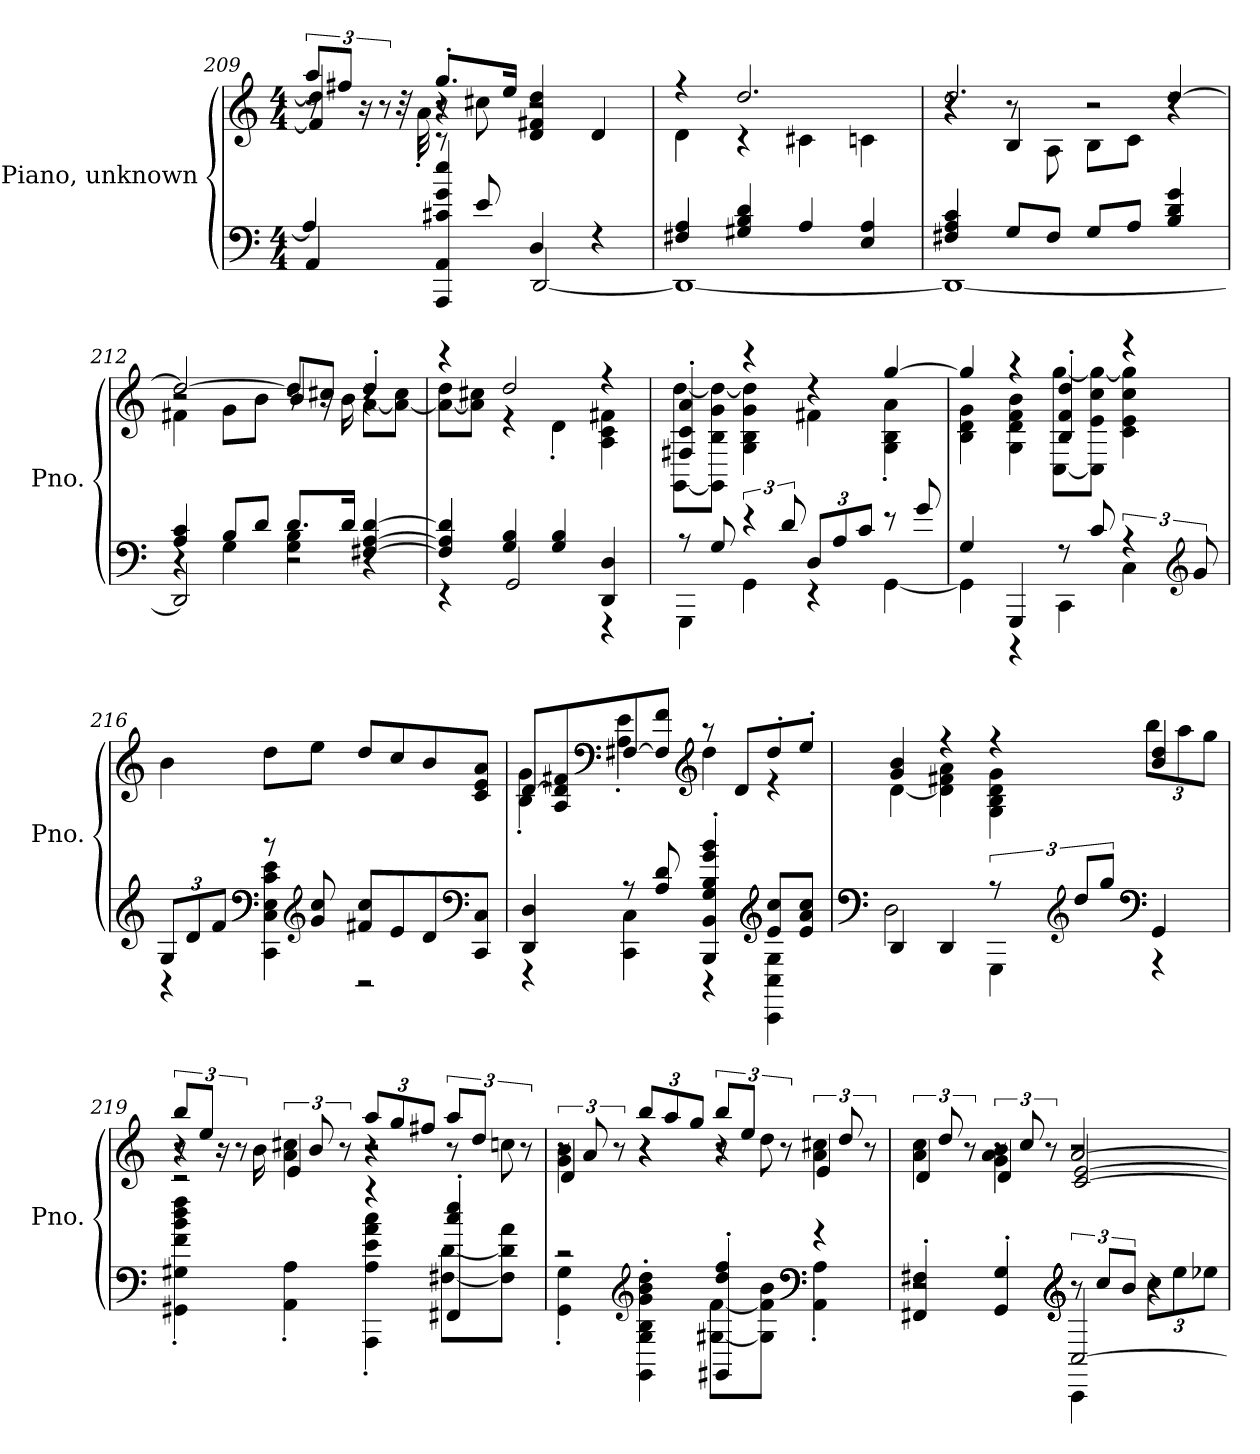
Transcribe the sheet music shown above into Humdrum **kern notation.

**kern	**kern
*part1	*part1
*staff2	*staff1
*I"Piano, unknown	*
*I'Pno.	*
*clefF4	*clefG2
*k[]	*k[]
*M4/4	*M4/4
=209	=209
*^	*^
*	*	*	*^
4AA/	4A/]	12aa/L	8r	4f#/] 4dd/]
.	.	12ff#X/J	.	.
.	.	.	16r	.
.	.	12r	.	.
.	.	.	32r	.
.	.	.	32a'\	.
8r	4AAA/ 4AA/ 4c#X/ 4g/ 4ee/	8.gg'/L	8r	4r
8e/	.	.	8cc#X\	.
.	.	16ee/Jk	.	.
4D/	[2DD/	4d/ 4f#X/ 4dd/	2r	2r
4r	.	4d/	.	.
*	*	*	*v	*v
!!LO:LB:g=z
=210	=210	=210	=210
4F#X/ 4A/	1DD_	4r	4d\
4G#X/ 4B/ 4d/	.	2.dd/	4r
4A/	.	.	4c#X\
4E/ 4A/	.	.	4cn\
=211	=211	=211	=211
*	*	*	*^
4F#X/ 4A/ 4c/	1DD_	2.dd/	4r	4r
8G/L	.	.	8r	4B/
8F#/J	.	.	8A\	.
8G/L	.	.	8B\L	2r
8A/J	.	.	8c\J	.
4B/ 4d/ 4g/	.	[4dd/	4r	.
=212	=212	=212	=212	=212
*	*^	*	*	*
4A/ 4c/	4r	2DD/]	2dd/_	4f#X\	2r
8B/L	4G\	.	.	8g\L	.
8d/J	.	.	.	8b\J	.
8.d/L	4G\ 4B\	2r	8dd/L]	8r	4b/
.	.	.	8cc#X/J	16r	.
16d/Jk	.	.	.	16b\	.
[4F#X/ [4A/ [4d/	4r	.	4dd'/	[8a\L	4r
.	.	.	.	8a\_ 8cc#\J	.
*	*v	*v	*	*	*
*	*	*	*v	*v
=213	=213	=213	=213
4F#/] 4A/] 4d/]	4r	4r	8a\_ 8dd\L
.	.	.	8a\] 8cc#X\J
4G/ 4B/	2GG/	2dd/	4r
4G/ 4B/	.	.	4d'\
4DD/ 4D/	4r	4r	4A\ 4c\ 4f#X\
!!LO:PB:g=z	!!
=214	=214	=214	=214
8r	4GGG\	4F#X/' 4c/' 4a/'	[8GG\ [8dd\L
8G/	.	.	8GG\] 8B\ 8g\ 8dd\_J
6r	4GG\	4r	4G\ 4B\ 4g\ 4dd\]
12d/	.	.	.
*Xbrackettup	*	*	*
12D/L	4r	4r	4f#X\
12A/	.	.	.
12c/J	.	.	.
8r	[4GG\	[4gg/	4G\' 4B\' 4a\'
8g/	.	.	.
=215	=215	=215	=215
4G/	4GG\]	4gg/]	4B\ 4d\ 4g\
4GGG/	4r	4r	4G\ 4d\ 4f\ 4b\
8r	4CC\	4B/' 4f/' 4dd/'	[8C\ [8gg\L
8c/	.	.	8C\] 8e\ 8cc\ 8gg\_J
*brackettup	*	*	*
6r	4C\	4r	4c\ 4e\ 4cc\ 4gg\]
*clefG2	*	*	*
12g/	.	.	.
*	*	*v	*v
=216	=216	=216
*Xbrackettup	*	*
12G/L	4r	4b\
12d/	.	.
12f/J	.	.
*clefF4	*	*
8r	4CC\ 4C\ 4E\ 4c\ 4e\	8dd\L
*clefG2	*	*
8g/ 8cc/	.	8ee\J
8f#X/ 8cc/L	2r	8dd/L
8e/	.	8cc/
8d/	.	8b/
*clefF4	*	*
8CC/ 8C/J	.	8c/ 8e/ 8a/J
!!LO:LB:g=z
=217	=217	=217
*	*	*^
4DD/ 4D/	4r	[8d/L	4B\' 4g\'
.	.	8A/ 8d/] 8f#X/	.
*	*	*clefF4	*
8r	4CC\ 4C\	[8F#X/	4A\' 4e\'
8A/ 8d/	.	8F#/] 8f#/J	.
*	*	*clefG2	*
4BBB/' 4BB/' 4G/' 4B/' 4g/' 4b/'	4r	8r	4dd\
.	.	8d/L	.
*clefG2	*	*	*
8e/ 8cc/L	4CC\ 4C\ 4G\	8dd'/	4r
8e/ 8a/ 8cc/J	.	8ee'/J	.
=218	=218	=218	=218
*clefF4	*	*	*
4DD/	2D\	4g/ 4b/	[4d\
4DD/	.	4r	4d\] 4f#X\ 4a\
*brackettup	*	*	*
12r	4GGG\	4r	4G\ 4B\ 4d\ 4g\
*clefG2	*	*	*
12dd/L	.	.	.
12gg/J	.	.	.
*clefF4	*	*	*
*	*	*	*Xbrackettup
4GG/	4r	4b/ 4dd/	12bb\L
.	.	.	12aa\
.	.	.	12gg\J
*	*	*v	*v
!!LO:LB:g=z
=219	=219	=219
*	*	*brackettup
*	*	*^
*	*	*	*^
2r	4GG#X\' 4G#X\' 4f\' 4b\' 4dd\' 4ff\'	12bb/L	8r	4r
.	.	12ee/J	.	.
.	.	.	16r	.
.	.	12r	.	.
.	.	.	16b\	.
.	4AA\' 4A\'	12r	4a\ 4cc#X\	4e/
.	.	12b/	.	.
.	.	12r	.	.
*	*	*Xbrackettup	*	*
4r	4AAA\' 4A\' 4e\' 4a\' 4cc\'	12aa/L	4r	2r
.	.	12gg/	.	.
.	.	12ff#X/J	.	.
*	*	*brackettup	*	*
4FF#X/' 4cc/' 4ee/'	[8F#X\ [8d\L	12aa/L	8r	.
.	.	12dd/J	.	.
.	8F#\] 8d\] 8a\J	.	8ccn\	.
.	.	12r	.	.
=220	=220	=220	=220	=220
2r	4GG\' 4G\'	12r	4g\ 4b\	4d/
.	.	12a/	.	.
.	.	12r	.	.
*clefG2	*	*	*	*
*	*	*Xbrackettup	*	*
.	4GG\' 4G\' 4B\' 4g\' 4b\' 4dd\'	12bb/L	4r	4r
.	.	12aa/	.	.
.	.	12gg/J	.	.
*	*	*brackettup	*	*
4GG#X/' 4dd/' 4ff/'	[8G#X\ [8f\L	12bb/L	8r	4r
.	.	12ee/J	.	.
.	8G#\] 8f\] 8b\J	.	8dd\	.
.	.	12r	.	.
*clefF4	*	*	*	*
4r	4AA\' 4A\'	12r	4a\ 4cc#X\	4e/
.	.	12dd/	.	.
.	.	12r	.	.
!!LO:LB:g=z	!!	!!
=221	=221	=221	=221	=221
*	*^	*	*	*
4FF#X/' 4F#X/'	2r	2r	12r	4a\ 4cc\	4d/
.	.	.	12dd/	.	.
.	.	.	12r	.	.
4GG/' 4G/'	.	.	12r	4g\ 4a\ 4b\	4d/
.	.	.	12cc/	.	.
.	.	.	12r	.	.
*clefG2	*	*	*	*	*
12r	4CC\	[2C/	[2a/	2r	[2c/ [2e/
12cc/L	.	.	.	.	.
12b/J	.	.	.	.	.
*	*Xbrackettup	*	*	*	*
4r	12cc\L	.	.	.	.
.	12ee\	.	.	.	.
.	12ee-X\J	.	.	.	.
*v	*v	*v	*	*	*
*	*v	*v	*v
=	=
*-	*-
